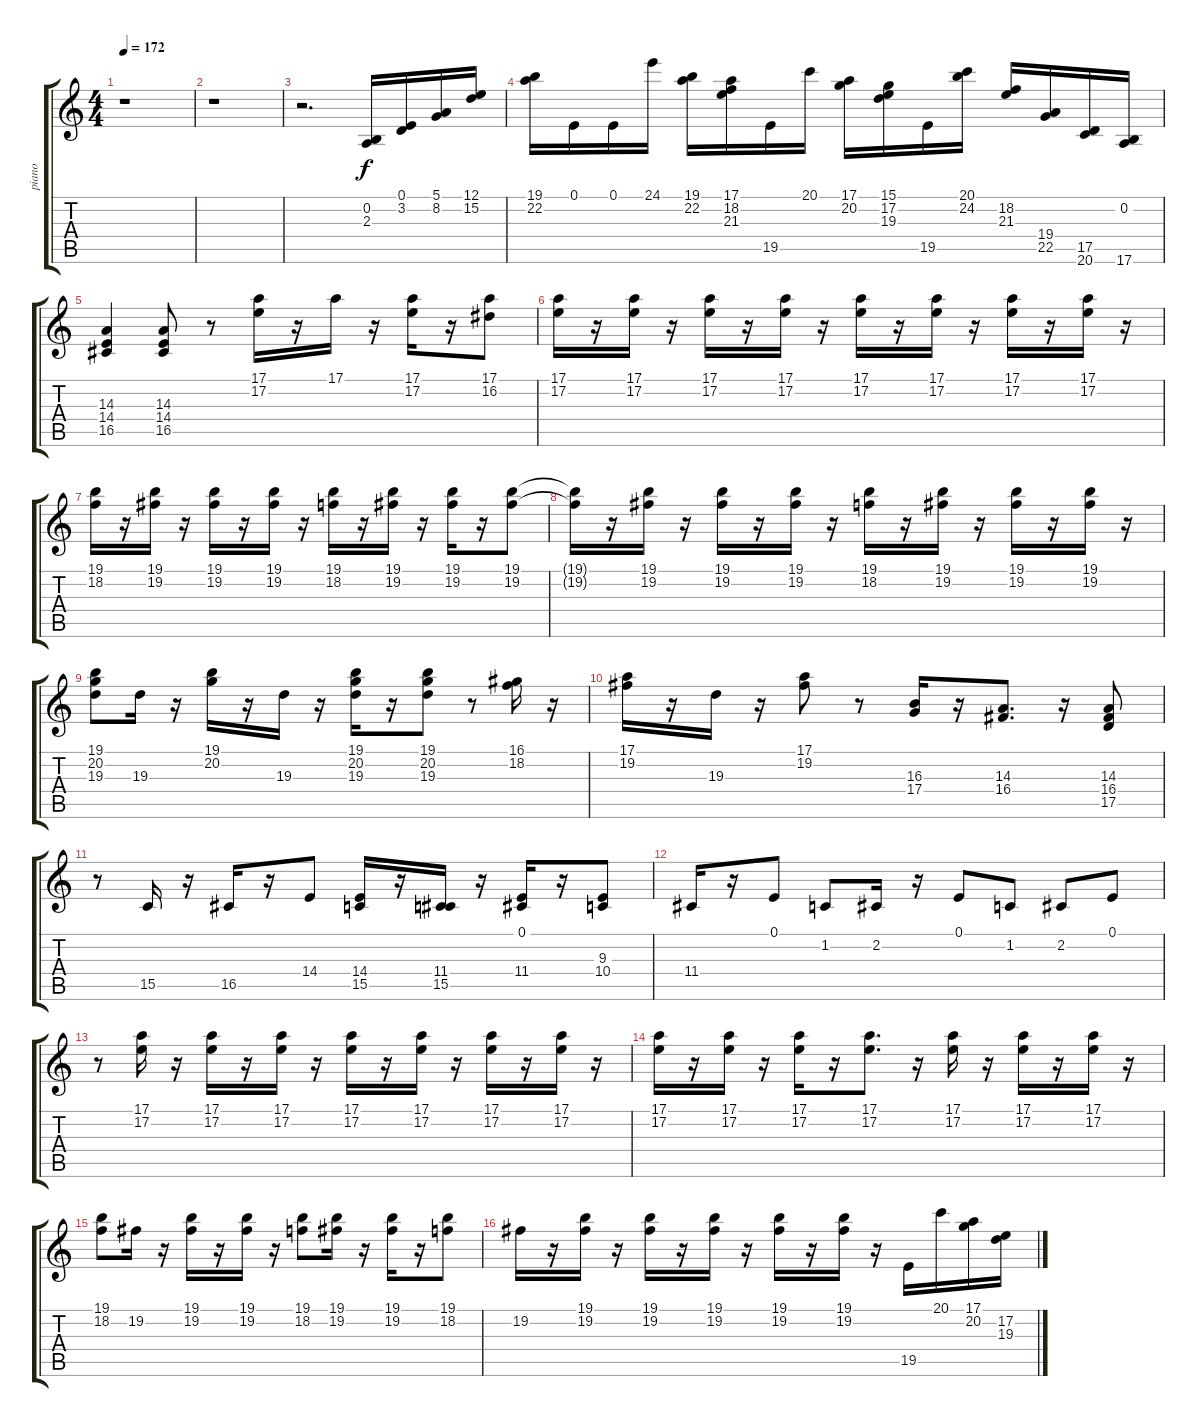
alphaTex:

\track ("piano" "piano") {instrument brightacousticpiano}
\staff {score tabs}
\tuning (E4 B3 G3 D3 A2 E2) {hide}
\ts (4 4)
\tempo 172
\clef g2
\ks c
r.1{dy f} |
r.1 |
r.2{d} (0.2 2.3).16 (0.1 3.2).16 (5.1 8.2).16 (12.1 15.2).16 |
(19.1 22.2).16 0.1.16 0.1.16 24.1.16 (19.1 22.2).16 (17.1 18.2 21.3).16 19.5.16 20.1.16 (17.1 20.2).16 (15.1 17.2 19.3).16 19.5.16 (20.1 24.2).16 (18.2 21.3).16 (19.4 22.5).16 (17.5 20.6).16 (0.2 17.6).16 |
(14.3 14.4 16.5).4 (14.3 14.4 16.5).8 r.8 (17.1 17.2).16 r.16 17.1.16 r.16 (17.1 17.2).16 r.16 (17.1 16.2).8 |
(17.1 17.2).16 r.16 (17.1 17.2).16 r.16 (17.1 17.2).16 r.16 (17.1 17.2).16 r.16 (17.1 17.2).16 r.16 (17.1 17.2).16 r.16 (17.1 17.2).16 r.16 (17.1 17.2).16 r.16 |
(19.1 18.2).16 r.16 (19.1 19.2).16 r.16 (19.1 19.2).16 r.16 (19.1 19.2).16 r.16 (19.1 18.2).16 r.16 (19.1 19.2).16 r.16 (19.1 19.2).16 r.16 (19.1 19.2).8 |
(19.1{t} 19.2{t}).16 r.16 (19.1 19.2).16 r.16 (19.1 19.2).16 r.16 (19.1 19.2).16 r.16 (19.1 18.2).16 r.16 (19.1 19.2).16 r.16 (19.1 19.2).16 r.16 (19.1 19.2).16 r.16 |
(19.1 20.2 19.3).8 19.3.16 r.16 (19.1 20.2).16 r.16 19.3.16 r.16 (19.1 20.2 19.3).16 r.16 (19.1 20.2 19.3).8 r.8 (16.1 18.2).16 r.16 |
(17.1 19.2).16 r.16 19.3.16 r.16 (17.1 19.2).8 r.8 (16.3 17.4).16 r.16 (14.3 16.4).8{d} r.16 (14.3 16.4 17.5).8 |
r.8 15.5.16 r.16 16.5.16 r.16 14.4.8 (14.4 15.5).16 r.16 (11.4 15.5).16 r.16 (0.1 11.4).16 r.16 (9.3 10.4).8 |
11.4.16 r.16 0.1.8 1.2.8 2.2.16 r.16 0.1.8 1.2.8 2.2.8 0.1.8 |
r.8 (17.1 17.2).16 r.16 (17.1 17.2).16 r.16 (17.1 17.2).16 r.16 (17.1 17.2).16 r.16 (17.1 17.2).16 r.16 (17.1 17.2).16 r.16 (17.1 17.2).16 r.16 |
(17.1 17.2).16 r.16 (17.1 17.2).16 r.16 (17.1 17.2).16 r.16 (17.1 17.2).8{d} r.16 (17.1 17.2).16 r.16 (17.1 17.2).16 r.16 (17.1 17.2).16 r.16 |
(19.1 18.2).8 19.2.16 r.16 (19.1 19.2).16 r.16 (19.1 19.2).16 r.16 (19.1 18.2).8 (19.1 19.2).16 r.16 (19.1 19.2).16 r.16 (19.1 18.2).8 |
19.2.16 r.16 (19.1 19.2).16 r.16 (19.1 19.2).16 r.16 (19.1 19.2).16 r.16 (19.1 19.2).16 r.16 (19.1 19.2).16 r.16 19.5.16 20.1.16 (17.1 20.2).16 (17.2 19.3).16
